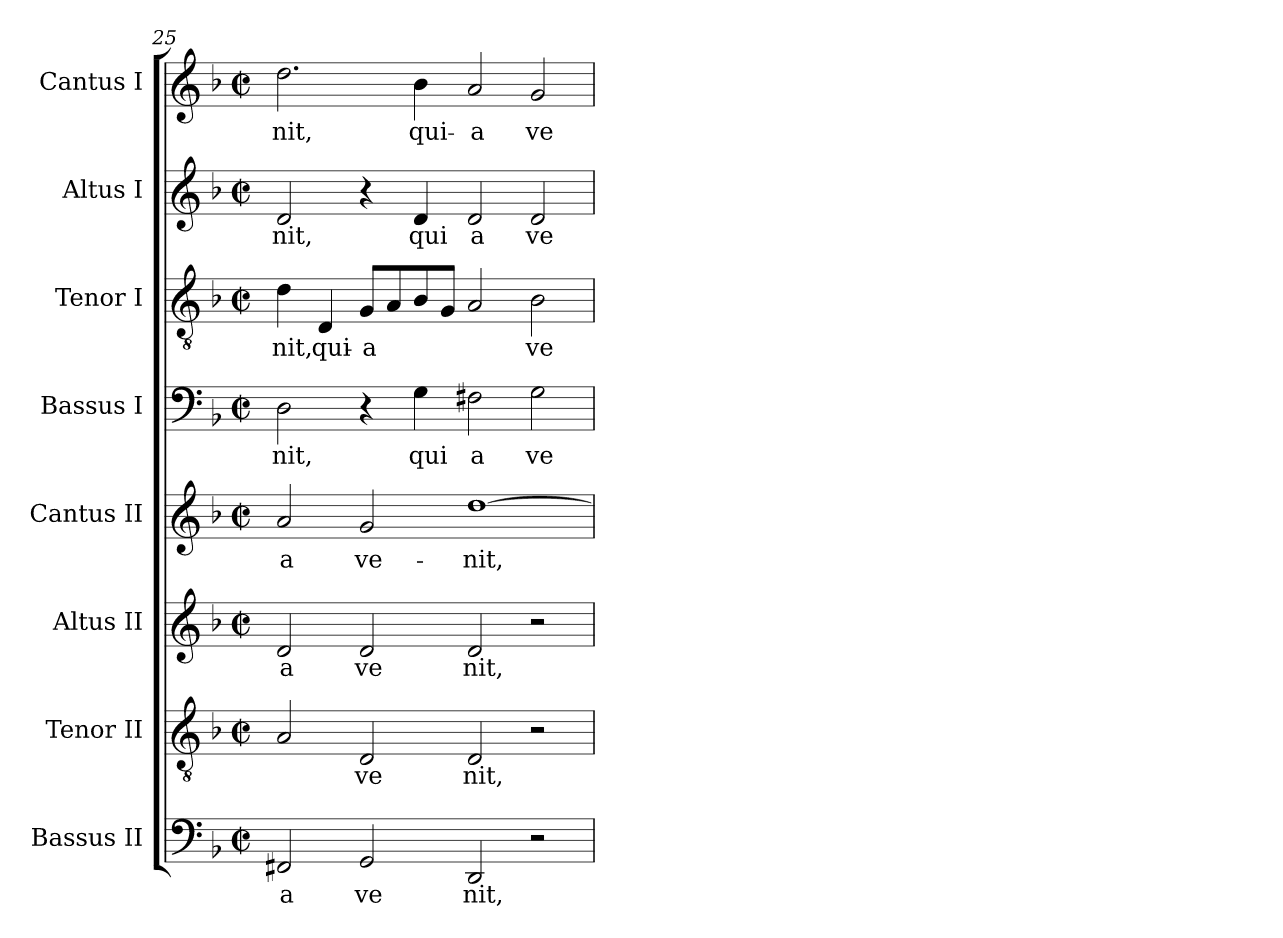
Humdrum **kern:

**kern	**text	**kern	**text	**kern	**text	**kern	**text	**kern	**text	**kern	**text	**kern	**text	**kern	**text
*part8	*part8	*part7	*part7	*part6	*part6	*part5	*part5	*part4	*part4	*part3	*part3	*part2	*part2	*part1	*part1
*staff8	*staff8	*staff7	*staff7	*staff6	*staff6	*staff5	*staff5	*staff4	*staff4	*staff3	*staff3	*staff2	*staff2	*staff1	*staff1
*I"Bassus II	*	*I"Tenor II	*	*I"Altus II	*	*I"Cantus II	*	*I"Bassus I	*	*I"Tenor I	*	*I"Altus I	*	*I"Cantus I	*
!!LO:PB:g=z
*clefF4	*	*clefGv2	*	*clefG2	*	*clefG2	*	*clefF4	*	*clefGv2	*	*clefG2	*	*clefG2	*
*k[b-]	*	*k[b-]	*	*k[b-]	*	*k[b-]	*	*k[b-]	*	*k[b-]	*	*k[b-]	*	*k[b-]	*
*F:	*	*F:	*	*F:	*	*F:	*	*F:	*	*F:	*	*F:	*	*F:	*
*M2/2	*	*M2/2	*	*M2/2	*	*M2/2	*	*M2/2	*	*M2/2	*	*M2/2	*	*M2/2	*
*met(c|)	*	*met(c|)	*	*met(c|)	*	*met(c|)	*	*met(c|)	*	*met(c|)	*	*met(c|)	*	*met(c|)	*
=25	=25	=25	=25	=25	=25	=25	=25	=25	=25	=25	=25	=25	=25	=25	=25
!	!LO:LY:b:cj	!	!	!	!LO:LY:b:cj	!	!LO:LY:b:cj	!	!LO:LY:b:cj	!	!LO:LY:b:cj	!	!LO:LY:b:cj	!	!LO:LY:b:cj
2FF#X/	a	2A/	.	2d/	a	2a/	a	2D\	nit,	4d\	-nit,	2d/	nit,	2.dd\	nit,
!	!	!	!	!	!	!	!	!	!	!	!LO:LY:b:cj	!	!	!	!
.	.	.	.	.	.	.	.	.	.	4D/	qui-	.	.	.	.
!	!LO:LY:b:cj	!	!LO:LY:b:cj	!	!LO:LY:b:cj	!	!LO:LY:b:cj	!	!	!	!LO:LY:b:cj	!	!	!	!
2GG/	ve	2D/	ve	2d/	ve	2g/	ve-	4r	.	8G/L	-a	4r	.	.	.
.	.	.	.	.	.	.	.	.	.	8A/	.	.	.	.	.
!	!	!	!	!	!	!	!	!	!LO:LY:b:cj	!	!	!	!LO:LY:b:cj	!	!LO:LY:b:cj
.	.	.	.	.	.	.	.	4G\	qui	8B-/	.	4d/	qui	4b-\	qui-
.	.	.	.	.	.	.	.	.	.	8G/J	.	.	.	.	.
!	!LO:LY:b:cj	!	!LO:LY:b:cj	!	!LO:LY:b:cj	!	!LO:LY:b:cj	!	!LO:LY:b:cj	!	!	!	!LO:LY:b:cj	!	!LO:LY:b:cj
2DD/	nit,	2D/	nit,	2d/	nit,	[>1dd	-nit,	2F#X\	a	2A/	.	2d/	a	2a/	-a
!	!	!	!	!	!	!	!	!	!LO:LY:b:cj	!	!LO:LY:b:cj	!	!LO:LY:b:cj	!	!LO:LY:b:cj
2r	.	2r	.	2r	.	.	.	2G\	ve	2B-\	ve-	2d/	ve	2g/	ve-
=	=	=	=	=	=	=	=	=	=	=	=	=	=	=	=
*-	*-	*-	*-	*-	*-	*-	*-	*-	*-	*-	*-	*-	*-	*-	*-
